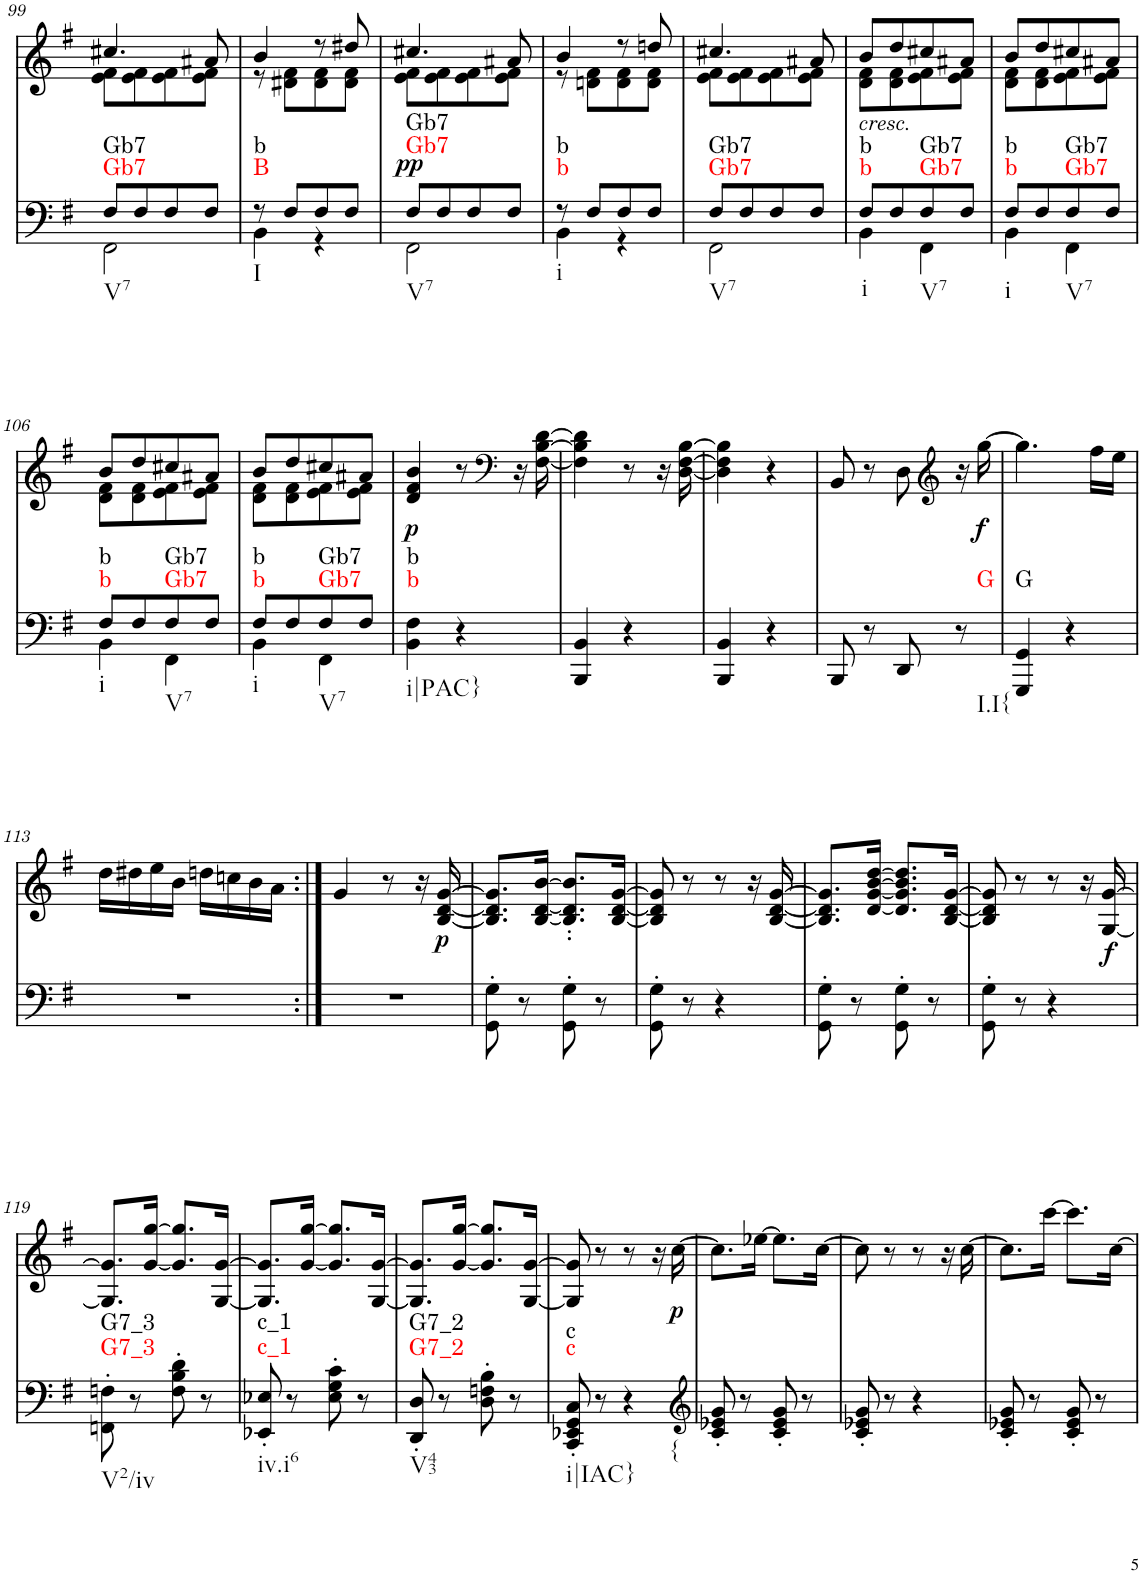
**kern	**dynam	**harte	**kern	**text	**dynam
*part2	*part2	*part2	*part1	*part1	*part1
*staff2	*staff2	*	*staff1	*staff1	*staff1
*I"piano	*	*	*I"piano	*	*
*I'Pno	*	*	*I'Pno	*	*
!!LO:PB:g=z
*clefF4	*	*	*clefG2	*	*
*k[f#]	*	*	*k[f#]	*	*
*G:	*	*	*G:	*	*
*M2/4	*	*	*M2/4	*	*
=99	=99	=99	=99	=99	=99
*^	*	*	*^	*	*
!	!	!	!LO:H:n=1:kt=Gb7	!	!	!	!
!	!	!	!LO:H:n=2:kt=Gb7	!	!	!	!
8F#/L	2FF#\	.	N N	4.cc#X/	8e\ 8f#\L	.	.
8F#/	.	.	.	.	8e\ 8f#\	.	.
8F#/	.	.	.	.	8e\ 8f#\	.	.
8F#/J	.	.	.	8a#X/	8e\ 8f#\J	.	.
=100	=100	=100	=100	=100	=100	=100	=100
!	!	!	!LO:H:n=1:kt=B	!	!	!LO:LY:b	!
!	!	!	!LO:H:n=2:kt=b	!	!	!	!
8r	4BB\	.	N N	4b/	8r	<	.
8F#/L	.	.	.	.	8d#X\ 8f#\L	.	.
8F#/	4r	.	.	8r	8d#\ 8f#\	.	.
!	!	!	!	!	!	!LO:LY:b	!
8F#/J	.	.	.	8dd#X/	8d#\ 8f#\J	[	.
=101	=101	=101	=101	=101	=101	=101	=101
!	!	!LO:DY:a	!LO:H:n=1:kt=Gb7	!	!	!LO:LY:b	!
!	!	!	!LO:H:n=2:kt=Gb7	!	!	!	!
8F#/L	2FF#\	pp	N N	4.cc#X/	8e\ 8f#\L	>	.
8F#/	.	.	.	.	8e\ 8f#\	.	.
8F#/	.	.	.	.	8e\ 8f#\	.	.
!	!	!	!	!	!	!LO:LY:b	!
8F#/J	.	.	.	8a#X/	8e\ 8f#\J	]	.
=102	=102	=102	=102	=102	=102	=102	=102
!	!	!	!LO:H:n=1:kt=b	!	!	!LO:LY:b	!
!	!	!	!LO:H:n=2:kt=b	!	!	!	!
8r	4BB\	.	N N	4b/	8r	pp	.
8F#/L	.	.	.	.	8dn\ 8f#\L	.	.
8F#/	4r	.	.	8r	8d\ 8f#\	.	.
8F#/J	.	.	.	8ddn/	8d\ 8f#\J	.	.
=103	=103	=103	=103	=103	=103	=103	=103
!	!	!	!LO:H:n=1:kt=Gb7	!	!	!	!
!	!	!	!LO:H:n=2:kt=Gb7	!	!	!	!
8F#/L	2FF#\	.	N N	4.cc#X/	8e\ 8f#\L	.	.
8F#/	.	.	.	.	8e\ 8f#\	.	.
8F#/	.	.	.	.	8e\ 8f#\	.	.
8F#/J	.	.	.	8a#X/	8e\ 8f#\J	.	.
=104	=104	=104	=104	=104	=104	=104	=104
!	!	!	!LO:H:n=1:kt=b	!LO:TX:b:i:t=cresc.	!	!	!
!	!	!	!LO:H:n=2:kt=b	!	!	!	!
8F#/L	4BB\	.	N N	8b/L	8d\ 8f#\L	.	.
8F#/	.	.	.	8dd/	8d\ 8f#\	.	.
!	!	!	!LO:H:n=1:kt=Gb7	!	!	!	!
!	!	!	!LO:H:n=2:kt=Gb7	!	!	!	!
8F#/	4FF#\	.	N N	8cc#X/	8e\ 8f#\	.	.
8F#/J	.	.	.	8a#X/J	8e\ 8f#\J	.	.
=105	=105	=105	=105	=105	=105	=105	=105
!	!	!	!LO:H:n=1:kt=b	!	!	!	!
!	!	!	!LO:H:n=2:kt=b	!	!	!	!
8F#/L	4BB\	.	N N	8b/L	8d\ 8f#\L	.	.
8F#/	.	.	.	8dd/	8d\ 8f#\	.	.
!	!	!	!LO:H:n=1:kt=Gb7	!	!	!	!
!	!	!	!LO:H:n=2:kt=Gb7	!	!	!	!
8F#/	4FF#\	.	N N	8cc#X/	8e\ 8f#\	.	.
8F#/J	.	.	.	8a#X/J	8e\ 8f#\J	.	.
!!LO:LB:g=z	!!
=106	=106	=106	=106	=106	=106	=106	=106
!	!	!	!LO:H:n=1:kt=b	!	!	!	!
!	!	!	!LO:H:n=2:kt=b	!	!	!	!
8F#/L	4BB\	.	N N	8b/L	8d\ 8f#\L	.	.
8F#/	.	.	.	8dd/	8d\ 8f#\	.	.
!	!	!	!LO:H:n=1:kt=Gb7	!	!	!	!
!	!	!	!LO:H:n=2:kt=Gb7	!	!	!	!
8F#/	4FF#\	.	N N	8cc#X/	8e\ 8f#\	.	.
8F#/J	.	.	.	8a#X/J	8e\ 8f#\J	.	.
=107	=107	=107	=107	=107	=107	=107	=107
!	!	!	!LO:H:n=1:kt=b	!	!	!	!
!	!	!	!LO:H:n=2:kt=b	!	!	!	!
8F#/L	4BB\	.	N N	8b/L	8d\ 8f#\L	.	.
8F#/	.	.	.	8dd/	8d\ 8f#\	.	.
!	!	!	!LO:H:n=1:kt=Gb7	!	!	!	!
!	!	!	!LO:H:n=2:kt=Gb7	!	!	!	!
8F#/	4FF#\	.	N N	8cc#X/	8e\ 8f#\	.	.
8F#/J	.	.	.	8a#X/J	8e\ 8f#\J	.	.
*v	*v	*	*	*	*	*	*
=108	=108	=108	=108	=108	=108	=108
!	!	!LO:H:n=1:kt=b	!	!	!LO:LY:b	!LO:DY:b
!	!	!LO:H:n=2:kt=b	!	!	!	!
*	*	*	*v	*v	*	*
4BB\ 4F#\	.	N N	4d/ 4f#/ 4b/	p	p
4r	.	.	8r	.	.
*	*	*	*clefF4	*	*
.	.	.	16r	.	.
.	.	.	[16F#\ [16B\ [16d\	.	.
=109	=109	=109	=109	=109	=109
4BBB/ 4BB/	.	.	4F#\] 4B\] 4d\]	.	.
4r	.	.	8r	.	.
.	.	.	16r	.	.
.	.	.	[16D\ [16F#\ [16B\	.	.
=110	=110	=110	=110	=110	=110
4BBB/ 4BB/	.	.	4D\] 4F#\] 4B\]	.	.
4r	.	.	4r	.	.
=111	=111	=111	=111	=111	=111
8BBB/	.	.	8BB/	.	.
8r	.	.	8r	.	.
8DD/	.	.	8D\	.	.
*	*	*	*clefG2	*	*
!	!	!LO:H:kt=G	!	!	!
8r	.	N	16r	.	.
!	!	!	!	!LO:LY:b	!LO:DY:b
.	.	.	[16gg\	f	f
=112	=112	=112	=112	=112	=112
!	!	!LO:H:kt=G	!	!	!
4GGG/ 4GG/	.	N	4.gg\]	.	.
4r	.	.	.	.	.
.	.	.	16ff#\LL	.	.
.	.	.	16ee\JJ	.	.
!!LO:LB:g=z
=113	=113	=113	=113	=113	=113
2r	.	.	16dd\LL	.	.
.	.	.	16dd#X\	.	.
.	.	.	16ee\	.	.
.	.	.	16b\JJ	.	.
.	.	.	16ddn\LL	.	.
.	.	.	16ccn\	.	.
.	.	.	16b\	.	.
.	.	.	16a\JJ	.	.
=114:|!	=114:|!	=114:|!	=114:|!	=114:|!	=114:|!
2r	.	.	4g/	.	.
.	.	.	8r	.	.
.	.	.	16r	.	.
!	!	!	!	!LO:LY:b	!LO:DY:b
.	.	.	[16B/ [16d/ [16g/	p	p
=115	=115	=115	=115	=115	=115
8GG\' 8G\'	.	.	8.B/] 8.d/] 8.g/]L	.	.
8r	.	.	.	.	.
.	.	.	[16B/ [16d/ [16b/Jk	.	.
8GG\' 8G\'	.	.	8.B/]' 8.d/]' 8.b/]'L	.	.
8r	.	.	.	.	.
.	.	.	[16B/ [16d/ [16g/Jk	.	.
=116	=116	=116	=116	=116	=116
8GG\' 8G\'	.	.	8B/] 8d/] 8g/]	.	.
8r	.	.	8r	.	.
4r	.	.	8r	.	.
.	.	.	16r	.	.
.	.	.	[16B/ [16d/ [16g/	.	.
=117	=117	=117	=117	=117	=117
8GG\' 8G\'	.	.	8.B/] 8.d/] 8.g/]L	.	.
8r	.	.	.	.	.
.	.	.	[16d/ [16g/ [16b/ [16dd/Jk	.	.
8GG\' 8G\'	.	.	8.d/] 8.g/] 8.b/] 8.dd/]L	.	.
8r	.	.	.	.	.
.	.	.	[16B/ [16d/ [16g/Jk	.	.
=118	=118	=118	=118	=118	=118
8GG\' 8G\'	.	.	8B/] 8d/] 8g/]	.	.
8r	.	.	8r	.	.
!	!LO:DY:a	!	!	!	!
4r	f	.	8r	.	.
.	.	.	16r	.	.
!	!	!	!	!LO:LY:b	!
.	.	.	[16G/ [16g/	f	.
!!LO:LB:g=z
=119	=119	=119	=119	=119	=119
!	!	!LO:H:n=1:kt=G7_3	!	!	!
!	!	!LO:H:n=2:kt=G7_3	!	!	!
8FFn\' 8Fn\'	.	N N	8.G/] 8.g/]L	.	.
8r	.	.	.	.	.
.	.	.	[16g/ [16gg/Jk	.	.
8F\' 8B\' 8d\'	.	.	8.g/] 8.gg/]L	.	.
8r	.	.	.	.	.
.	.	.	[16G/ [16g/Jk	.	.
=120	=120	=120	=120	=120	=120
!	!	!LO:H:n=1:kt=c_1	!	!	!
!	!	!LO:H:n=2:kt=c_1	!	!	!
8EE-X/' 8E-X/'	.	N N	8.G/] 8.g/]L	.	.
8r	.	.	.	.	.
.	.	.	[16g/ [16gg/Jk	.	.
8E-\' 8G\' 8c\'	.	.	8.g/] 8.gg/]L	.	.
8r	.	.	.	.	.
.	.	.	[16G/ [16g/Jk	.	.
=121	=121	=121	=121	=121	=121
!	!	!LO:H:n=1:kt=G7_2	!	!	!
!	!	!LO:H:n=2:kt=G7_2	!	!	!
8DD/' 8D/'	.	N N	8.G/] 8.g/]L	.	.
8r	.	.	.	.	.
.	.	.	[16g/ [16gg/Jk	.	.
8D\' 8Fn\' 8B\'	.	.	8.g/] 8.gg/]L	.	.
8r	.	.	.	.	.
.	.	.	[16G/ [16g/Jk	.	.
=122	=122	=122	=122	=122	=122
!	!	!LO:H:n=1:kt=c	!	!	!
!	!	!LO:H:n=2:kt=c	!	!	!
8CC/' 8EE-X/' 8GG/' 8C/'	.	N N	8G/] 8g/]	.	.
8r	.	.	8r	.	.
!	!	!LO:H:kt={	!	!	!
4r	.	N	8r	.	.
.	.	.	16r	.	.
!	!	!	!	!LO:LY:b	!LO:DY:b
.	.	.	[16cc\	p	p
=123	=123	=123	=123	=123	=123
*clefG2	*	*	*	*	*
8c/' 8e-X/' 8g/'	.	.	8.cc\L]	.	.
8r	.	.	.	.	.
.	.	.	[16ee-X\Jk	.	.
8c/' 8e-/' 8g/'	.	.	8.ee-\L]	.	.
8r	.	.	.	.	.
.	.	.	[16cc\Jk	.	.
=124	=124	=124	=124	=124	=124
8c/' 8e-X/' 8g/'	.	.	8cc\]	.	.
8r	.	.	8r	.	.
4r	.	.	8r	.	.
.	.	.	16r	.	.
.	.	.	[16cc\	.	.
=125	=125	=125	=125	=125	=125
8c/' 8e-X/' 8g/'	.	.	8.cc\L]	.	.
8r	.	.	.	.	.
.	.	.	[16ccc\Jk	.	.
8c/' 8e-/' 8g/'	.	.	8.ccc\L]	.	.
8r	.	.	.	.	.
.	.	.	[16cc\Jk	.	.
=	=	=	=	=	=
*-	*-	*-	*-	*-	*-
